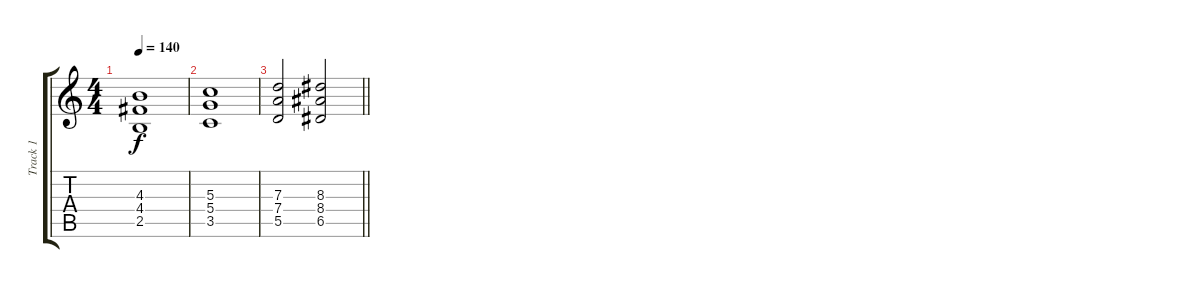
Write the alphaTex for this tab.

\track ("Track 1" "Track 1") {instrument distortionguitar}
\staff {score tabs}
\tuning (E4 B3 G3 D3 A2 E2) {hide}
\ts (4 4)
\tempo 140
\clef g2
\ks c
(4.3 4.4 2.5).1{dy f} |
(5.3 5.4 3.5).1 |
\barLineRight lightlight
(7.3 7.4 5.5).2 (8.3 8.4 6.5).2
